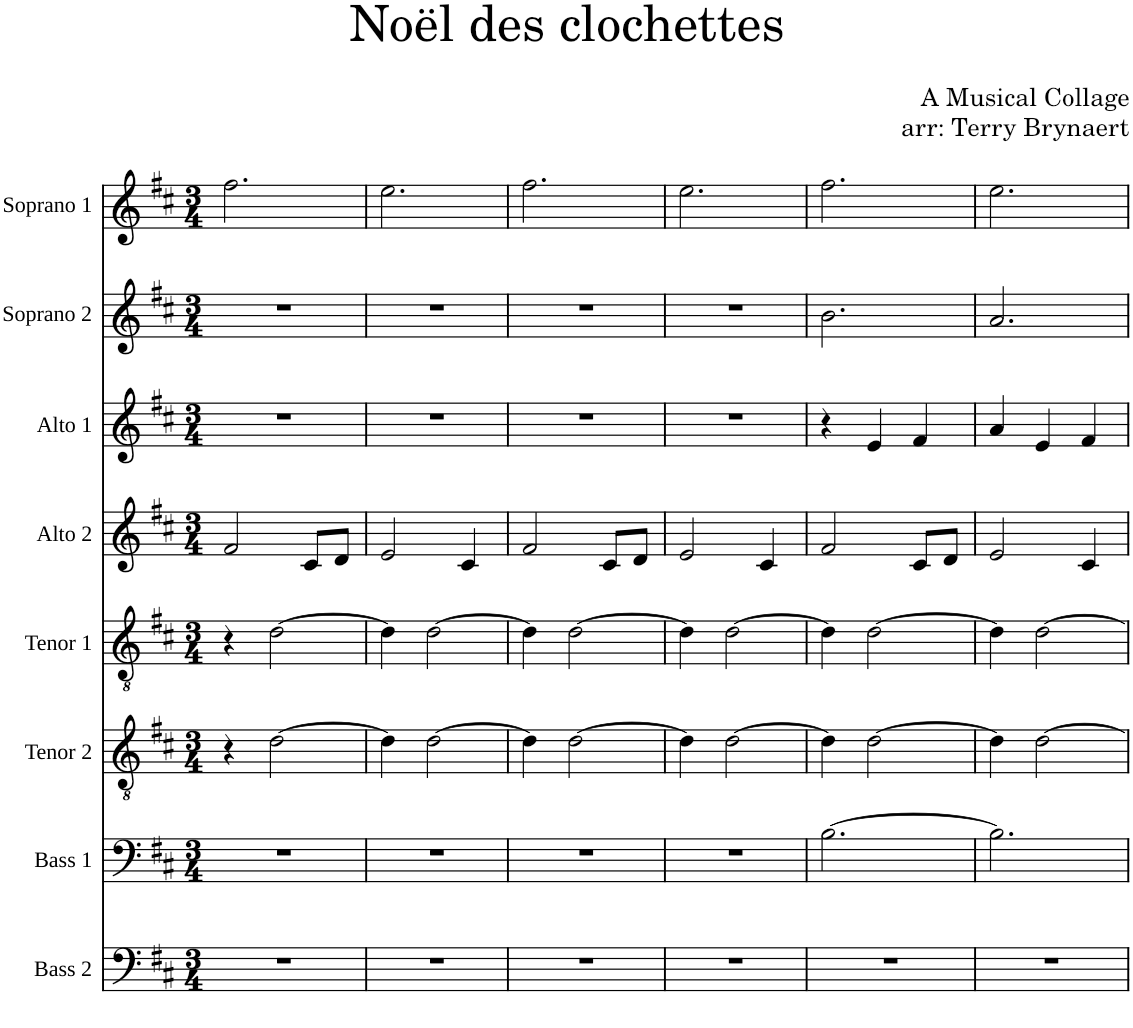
**kern	**kern	**kern	**kern	**kern	**kern	**kern	**kern
*part8	*part7	*part6	*part5	*part4	*part3	*part2	*part1
*staff8	*staff7	*staff6	*staff5	*staff4	*staff3	*staff2	*staff1
*I"Bass 2	*I"Bass 1	*I"Tenor 2	*I"Tenor 1	*I"Alto 2	*I"Alto 1	*I"Soprano 2	*I"Soprano 1
*I'B2.	*I'B1.	*I'T2.	*I'T1.	*I'A2.	*I'A1.	*I'S2.	*I'S1.
*clefF4	*clefF4	*clefGv2	*clefGv2	*clefG2	*clefG2	*clefG2	*clefG2
*k[f#c#]	*k[f#c#]	*k[f#c#]	*k[f#c#]	*k[f#c#]	*k[f#c#]	*k[f#c#]	*k[f#c#]
*b:	*b:	*b:	*b:	*b:	*b:	*b:	*b:
*M3/4	*M3/4	*M3/4	*M3/4	*M3/4	*M3/4	*M3/4	*M3/4
=1	=1	=1	=1	=1	=1	=1	=1
2.r	2.r	4r	4r	2f#/	2.r	2.r	2.ff#\
.	.	[2d\	[2d\	.	.	.	.
.	.	.	.	8c#/L	.	.	.
.	.	.	.	8d/J	.	.	.
=2	=2	=2	=2	=2	=2	=2	=2
2.r	2.r	4d\]	4d\]	2e/	2.r	2.r	2.ee\
.	.	[2d\	[2d\	.	.	.	.
.	.	.	.	4c#/	.	.	.
=3	=3	=3	=3	=3	=3	=3	=3
2.r	2.r	4d\]	4d\]	2f#/	2.r	2.r	2.ff#\
.	.	[2d\	[2d\	.	.	.	.
.	.	.	.	8c#/L	.	.	.
.	.	.	.	8d/J	.	.	.
=4	=4	=4	=4	=4	=4	=4	=4
2.r	2.r	4d\]	4d\]	2e/	2.r	2.r	2.ee\
.	.	[2d\	[2d\	.	.	.	.
.	.	.	.	4c#/	.	.	.
=5	=5	=5	=5	=5	=5	=5	=5
2.r	[2.B\	4d\]	4d\]	2f#/	4r	2.b\	2.ff#\
.	.	[2d\	[2d\	.	4e/	.	.
.	.	.	.	8c#/L	4f#/	.	.
.	.	.	.	8d/J	.	.	.
=6	=6	=6	=6	=6	=6	=6	=6
2.r	2.B\]	4d\]	4d\]	2e/	4a/	2.a/	2.ee\
.	.	[2d\	[2d\	.	4e/	.	.
.	.	.	.	4c#/	4f#/	.	.
=	=	=	=	=	=	=	=
*-	*-	*-	*-	*-	*-	*-	*-
